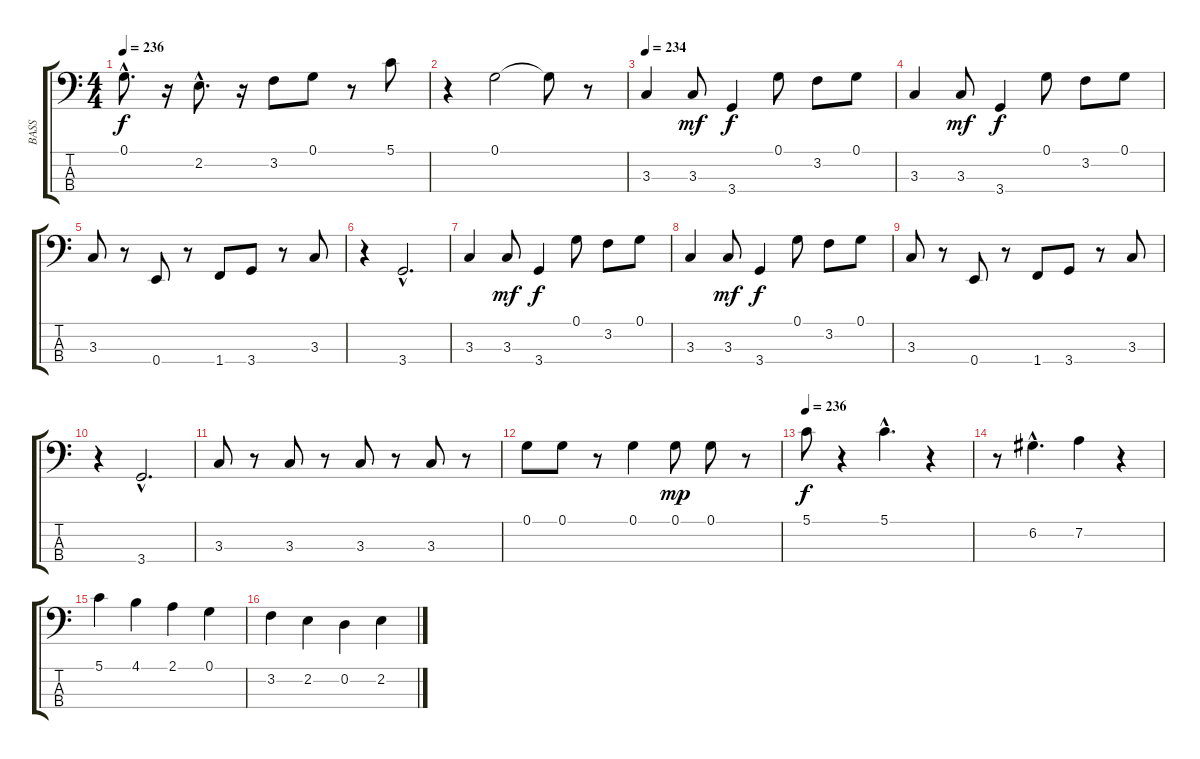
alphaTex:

\track ("BASS" "BASS") {instrument electricbasspick}
\staff {score tabs}
\tuning (G2 D2 A1 E1) {hide}
\ts (4 4)
\tempo 236
\clef f4
\ks c
0.1{hac}.8{d dy f} r.16 2.2{hac}.8{d} r.16 3.2.8 0.1.8 r.8 5.1.8 |
r.4 0.1.2 0.1{t}.8 r.8 |
\tempo 234
3.3.4 3.3.8{dy mf} 3.4.4{dy f} 0.1.8 3.2.8 0.1.8 |
3.3.4 3.3.8{dy mf} 3.4.4{dy f} 0.1.8 3.2.8 0.1.8 |
3.3.8 r.8 0.4.8 r.8 1.4.8 3.4.8 r.8 3.3.8 |
r.4 3.4{hac}.2{d} |
3.3.4 3.3.8{dy mf} 3.4.4{dy f} 0.1.8 3.2.8 0.1.8 |
3.3.4 3.3.8{dy mf} 3.4.4{dy f} 0.1.8 3.2.8 0.1.8 |
3.3.8 r.8 0.4.8 r.8 1.4.8 3.4.8 r.8 3.3.8 |
r.4 3.4{hac}.2{d} |
3.3.8 r.8 3.3.8 r.8 3.3.8 r.8 3.3.8 r.8 |
0.1.8 0.1.8 r.8 0.1.4 0.1.8{dy mp} 0.1.8 r.8 |
\tempo 236
5.1.8{dy f} r.4 5.1{hac}.4{d} r.4 |
r.8 6.2{hac}.4{d} 7.2.4 r.4 |
5.1.4 4.1.4 2.1.4 0.1.4 |
3.2.4 2.2.4 0.2.4 2.2.4
